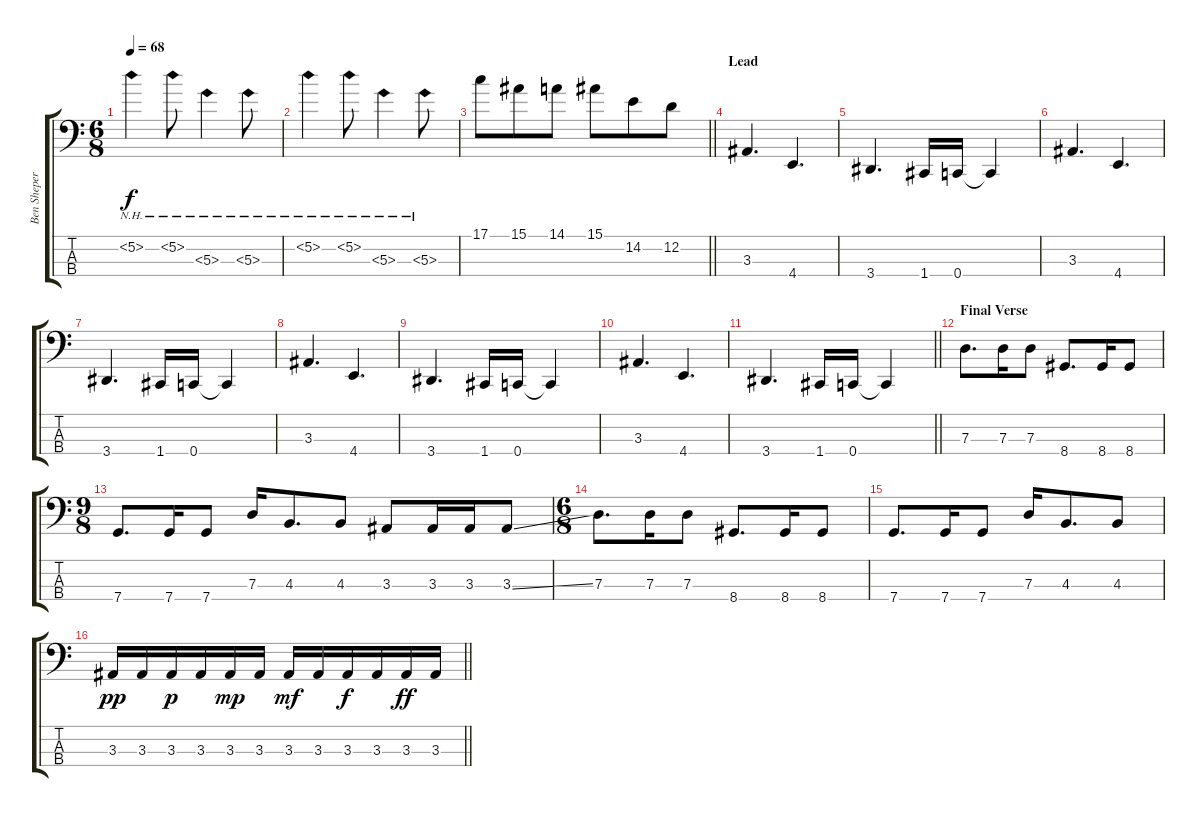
\track ("Ben Sheperd" "Ben Sheper") {instrument electricbassfinger}
\staff {score tabs}
\tuning (G2 D2 G1 C1) {hide}
\ts (6 8)
\tempo 68
\clef f4
\ks c
5.2{nh}.4{dy f} 5.2{nh}.8 5.3{nh}.4 5.3{nh}.8 |
5.2{nh}.4 5.2{nh}.8 5.3{nh}.4 5.3{nh}.8 |
\barLineRight lightlight
17.1.8 15.1.8 14.1.8 15.1.8 14.2.8 12.2.8 |
\section ("" "Lead")
3.3.4{d} 4.4.4{d} |
3.4.4{d} 1.4.16 0.4.16 0.4{t}.4 |
3.3.4{d} 4.4.4{d} |
3.4.4{d} 1.4.16 0.4.16 0.4{t}.4 |
3.3.4{d} 4.4.4{d} |
3.4.4{d} 1.4.16 0.4.16 0.4{t}.4 |
3.3.4{d} 4.4.4{d} |
\barLineRight lightlight
3.4.4{d} 1.4.16 0.4.16 0.4{t}.4 |
\section ("" "Final Verse")
7.3.8{d} 7.3.16 7.3.8 8.4.8{d} 8.4.16 8.4.8 |
\ts (9 8)
7.4.8{d} 7.4.16 7.4.8 7.3.16 4.3.8{d} 4.3.8 3.3.8 3.3.16 3.3.16 3.3{ss}.8 |
\ts (6 8)
7.3.8{d} 7.3.16 7.3.8 8.4.8{d} 8.4.16 8.4.8 |
7.4.8{d} 7.4.16 7.4.8 7.3.16 4.3.8{d} 4.3.8 |
\barLineRight lightlight
3.3.16{dy pp} 3.3.16 3.3.16{dy p} 3.3.16 3.3.16{dy mp} 3.3.16 3.3.16{dy mf} 3.3.16 3.3.16{dy f} 3.3.16 3.3.16{dy ff} 3.3.16
